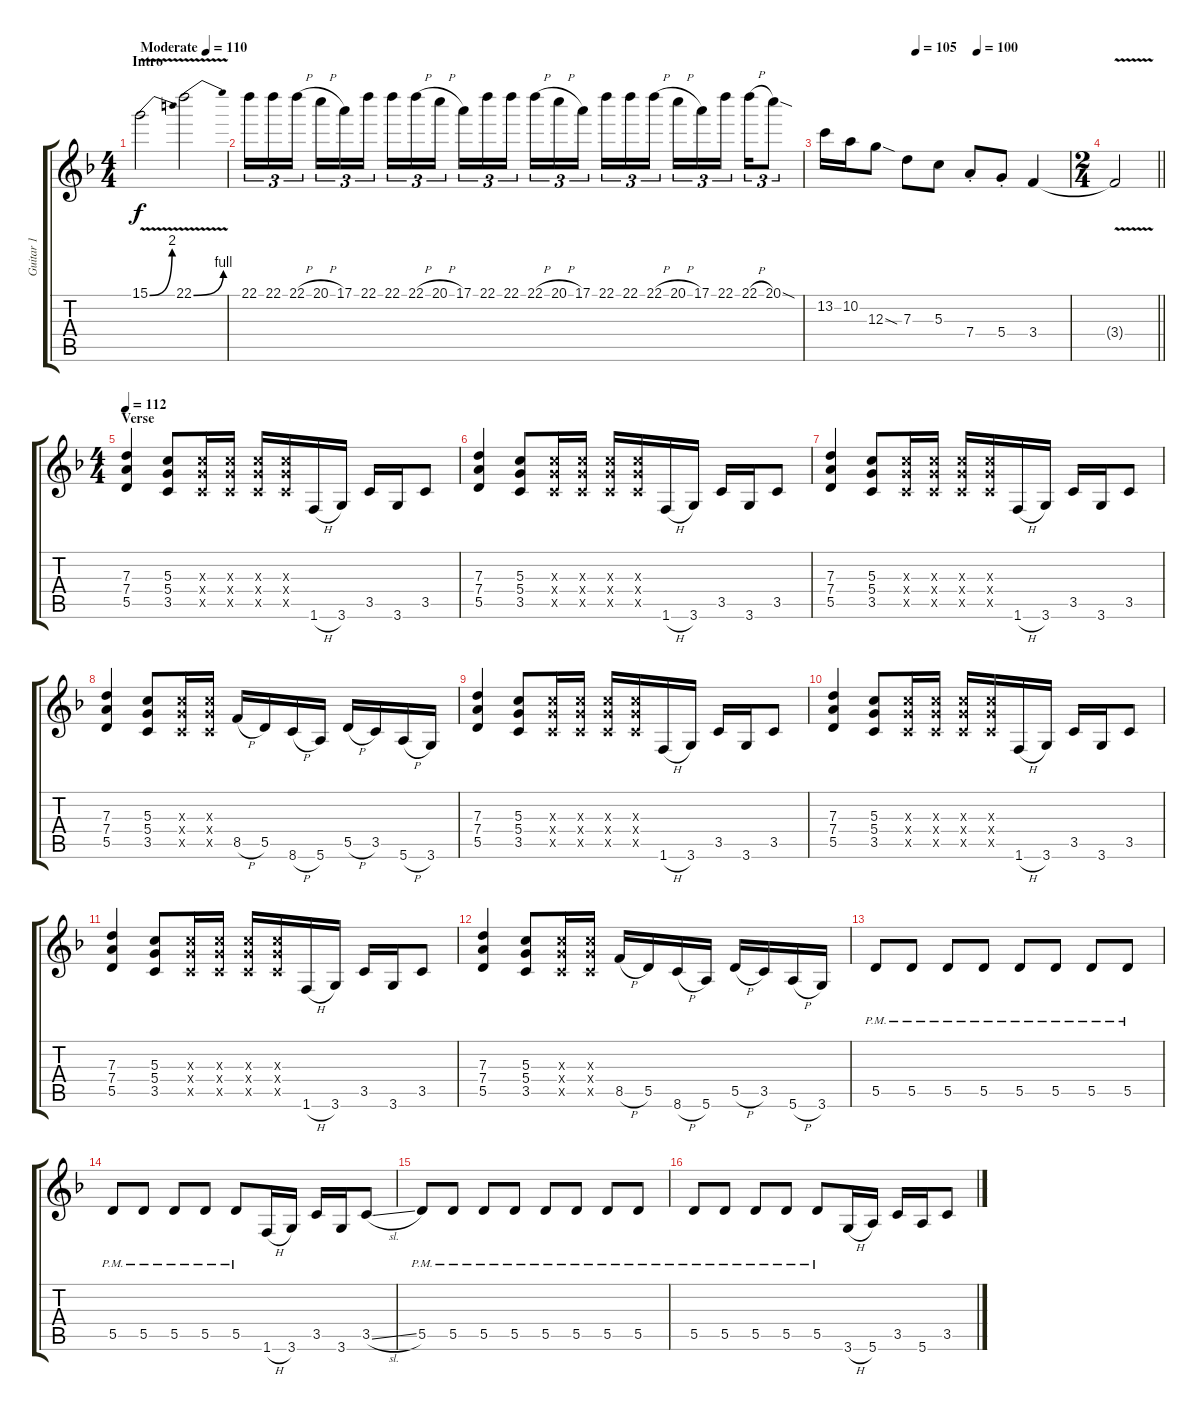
\track ("Guitar 1" "Guitar 1") {instrument distortionguitar}
\staff {score tabs}
\tuning (E4 B3 G3 D3 A2 E2) {hide}
\ts (4 4)
\section ("" "Intro")
\tempo (110 "Moderate")
\clef g2
\ks dminor
15.1{be (bend 0 0 60 8) v}.2{dy f instrument distortionguitar} 22.1{be (bend 0 0 60 4) v}.2 |
22.1.16{tu (3 2)} 22.1.16{tu (3 2)} 22.1{h}.16{tu (3 2) beam splitsecondary} 20.1{h}.16{tu (3 2)} 17.1.16{tu (3 2)} 22.1.16{tu (3 2)} 22.1.16{tu (3 2)} 22.1{h}.16{tu (3 2)} 20.1{h}.16{tu (3 2) beam splitsecondary} 17.1.16{tu (3 2)} 22.1.16{tu (3 2)} 22.1.16{tu (3 2)} 22.1{h}.16{tu (3 2)} 20.1{h}.16{tu (3 2)} 17.1.16{tu (3 2) beam splitsecondary} 22.1.16{tu (3 2)} 22.1.16{tu (3 2)} 22.1{h}.16{tu (3 2)} 20.1{h}.16{tu (3 2)} 17.1.16{tu (3 2)} 22.1.16{tu (3 2) beam splitsecondary} 22.1{h}.16{tu (3 2)} 20.1{sod}.8{tu (3 2)} |
\tempo (105 0.375)
\tempo (100 0.625)
13.2.16 10.2.16 12.3{sod}.8 7.3.8 5.3.8 7.4{st}.8 5.4{st}.8 3.4.4 |
\ts (2 4)
\barLineRight lightlight
3.4{v t}.2 |
\ts (4 4)
\section ("" "Verse")
\tempo 112
(7.3 7.4 5.5).4 (5.3 5.4 3.5).8 (5.3{x} 5.4{x} 3.5{x}).16 (5.3{x} 5.4{x} 3.5{x}).16 (5.3{x} 5.4{x} 3.5{x}).16 (5.3{x} 5.4{x} 3.5{x}).16 1.6{h}.16 3.6.16 3.5.16 3.6.16 3.5.8 |
(7.3 7.4 5.5).4 (5.3 5.4 3.5).8 (5.3{x} 5.4{x} 3.5{x}).16 (5.3{x} 5.4{x} 3.5{x}).16 (5.3{x} 5.4{x} 3.5{x}).16 (5.3{x} 5.4{x} 3.5{x}).16 1.6{h}.16 3.6.16 3.5.16 3.6.16 3.5.8 |
(7.3 7.4 5.5).4 (5.3 5.4 3.5).8 (5.3{x} 5.4{x} 3.5{x}).16 (5.3{x} 5.4{x} 3.5{x}).16 (5.3{x} 5.4{x} 3.5{x}).16 (5.3{x} 5.4{x} 3.5{x}).16 1.6{h}.16 3.6.16 3.5.16 3.6.16 3.5.8 |
(7.3 7.4 5.5).4 (5.3 5.4 3.5).8 (5.3{x} 5.4{x} 3.5{x}).16 (5.3{x} 5.4{x} 3.5{x}).16 8.5{h}.16 5.5.16 8.6{h}.16 5.6.16 5.5{h}.16 3.5.16 5.6{h}.16 3.6.16 |
(7.3 7.4 5.5).4 (5.3 5.4 3.5).8 (5.3{x} 5.4{x} 3.5{x}).16 (5.3{x} 5.4{x} 3.5{x}).16 (5.3{x} 5.4{x} 3.5{x}).16 (5.3{x} 5.4{x} 3.5{x}).16 1.6{h}.16 3.6.16 3.5.16 3.6.16 3.5.8 |
(7.3 7.4 5.5).4 (5.3 5.4 3.5).8 (5.3{x} 5.4{x} 3.5{x}).16 (5.3{x} 5.4{x} 3.5{x}).16 (5.3{x} 5.4{x} 3.5{x}).16 (5.3{x} 5.4{x} 3.5{x}).16 1.6{h}.16 3.6.16 3.5.16 3.6.16 3.5.8 |
(7.3 7.4 5.5).4 (5.3 5.4 3.5).8 (5.3{x} 5.4{x} 3.5{x}).16 (5.3{x} 5.4{x} 3.5{x}).16 (5.3{x} 5.4{x} 3.5{x}).16 (5.3{x} 5.4{x} 3.5{x}).16 1.6{h}.16 3.6.16 3.5.16 3.6.16 3.5.8 |
(7.3 7.4 5.5).4 (5.3 5.4 3.5).8 (5.3{x} 5.4{x} 3.5{x}).16 (5.3{x} 5.4{x} 3.5{x}).16 8.5{h}.16 5.5.16 8.6{h}.16 5.6.16 5.5{h}.16 3.5.16 5.6{h}.16 3.6.16 |
5.5{pm}.8 5.5{pm}.8 5.5{pm}.8 5.5{pm}.8 5.5{pm}.8 5.5{pm}.8 5.5{pm}.8 5.5{pm}.8 |
5.5{pm}.8 5.5{pm}.8 5.5{pm}.8 5.5{pm}.8 5.5{pm}.8 1.6{h}.16 3.6.16 3.5.16 3.6.16 3.5{sl}.8 |
5.5{pm}.8 5.5{pm}.8 5.5{pm}.8 5.5{pm}.8 5.5{pm}.8 5.5{pm}.8 5.5{pm}.8 5.5{pm}.8 |
5.5{pm}.8 5.5{pm}.8 5.5{pm}.8 5.5{pm}.8 5.5{pm}.8 3.6{h}.16 5.6.16 3.5.16 5.6.16 3.5{sl}.8
